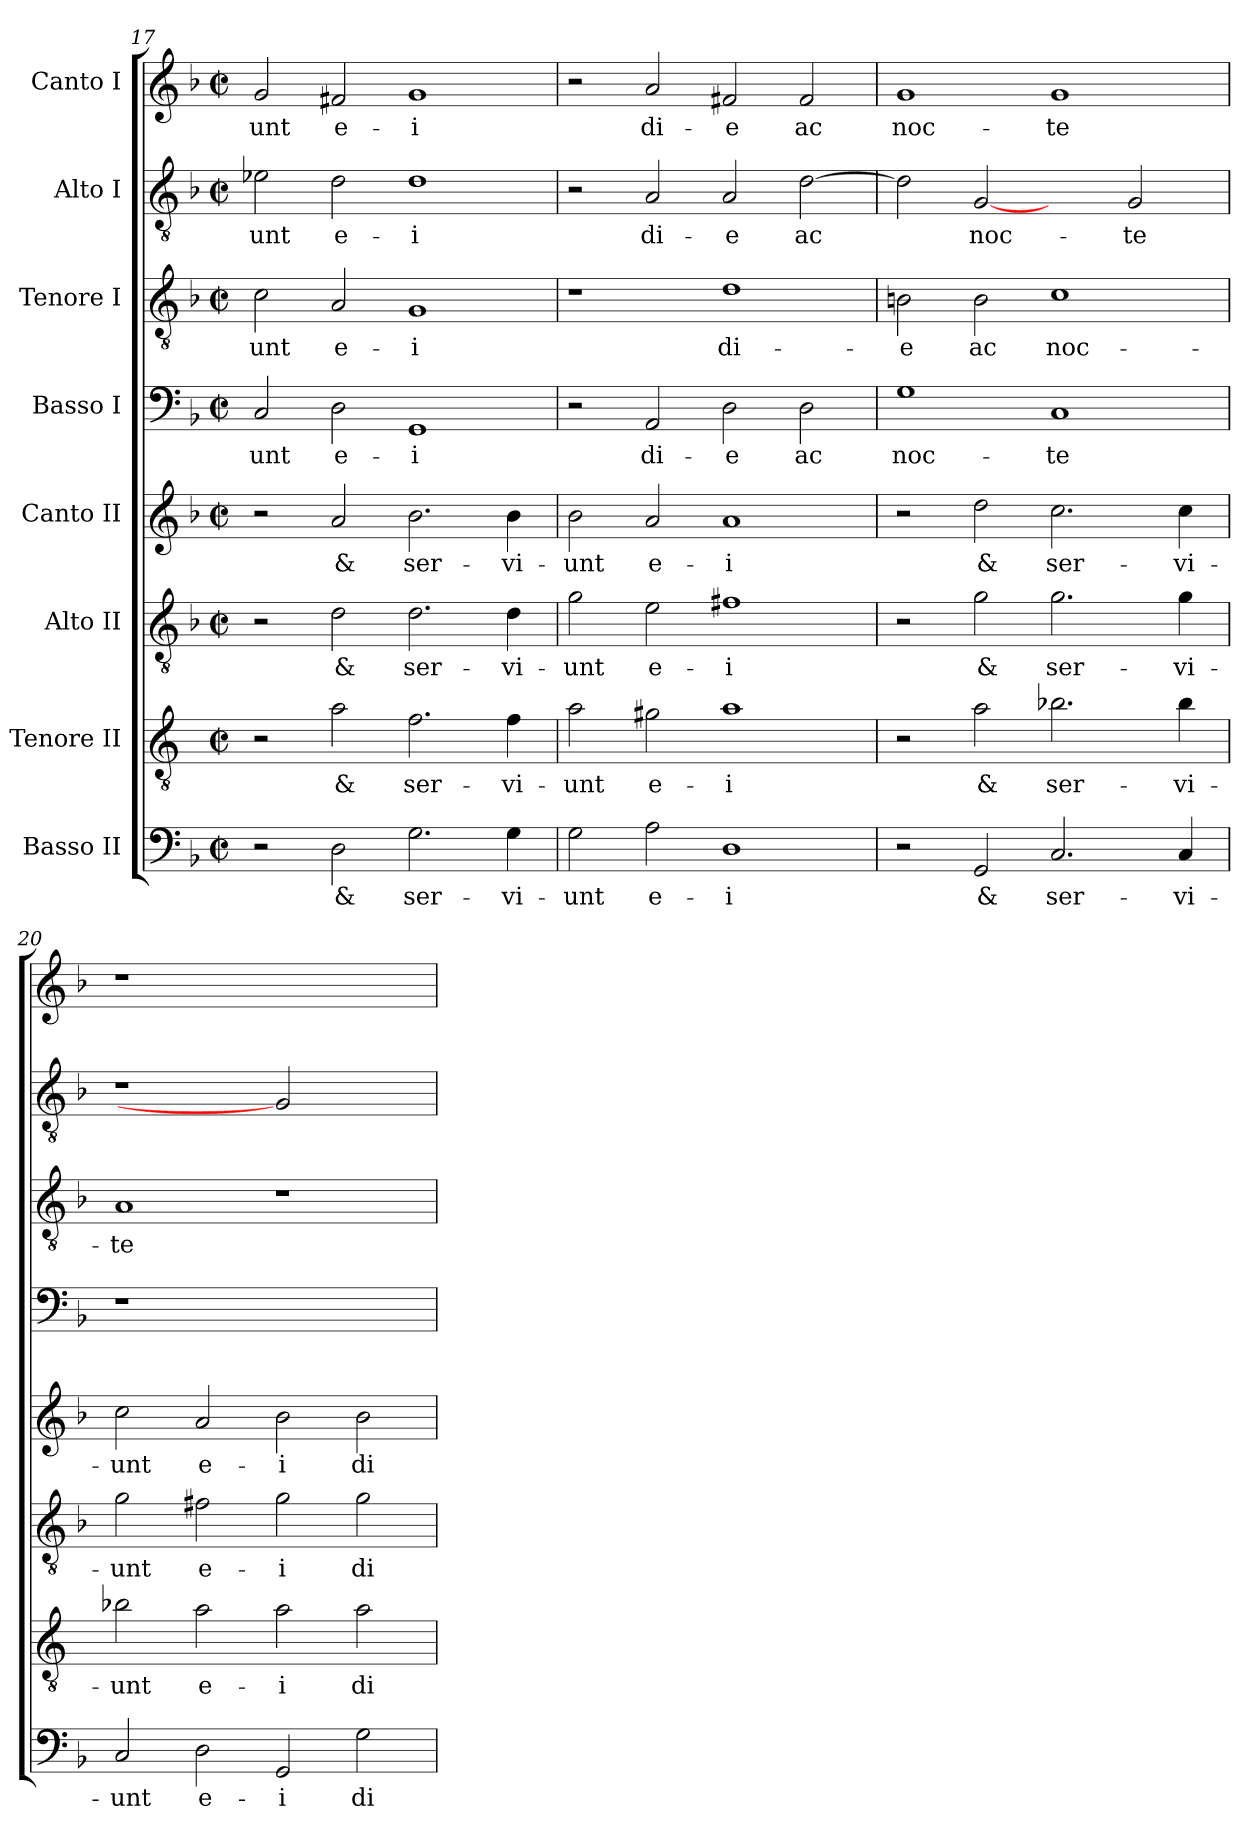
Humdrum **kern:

**kern	**text	**kern	**text	**kern	**text	**kern	**text	**kern	**text	**kern	**text	**kern	**text	**kern	**text
*part8	*part8	*part7	*part7	*part6	*part6	*part5	*part5	*part4	*part4	*part3	*part3	*part2	*part2	*part1	*part1
*staff8	*staff8	*staff7	*staff7	*staff6	*staff6	*staff5	*staff5	*staff4	*staff4	*staff3	*staff3	*staff2	*staff2	*staff1	*staff1
*I"Basso II	*	*I"Tenore II	*	*I"Alto II	*	*I"Canto II	*	*I"Basso I	*	*I"Tenore I	*	*I"Alto I	*	*I"Canto I	*
*clefF4	*	*clefGv2	*	*clefGv2	*	*clefG2	*	*clefF4	*	*clefGv2	*	*clefGv2	*	*clefG2	*
*	*	*ITrd4c7	*	*	*	*	*	*	*	*	*	*	*	*	*
*k[b-]	*	*k[b-]	*	*k[b-]	*	*k[b-]	*	*k[b-]	*	*k[b-]	*	*k[b-]	*	*k[b-]	*
*d:	*	*d:	*	*d:	*	*d:	*	*d:	*	*d:	*	*d:	*	*d:	*
*M2/2	*	*M2/2	*	*M2/2	*	*M2/2	*	*M2/2	*	*M2/2	*	*M2/2	*	*M2/2	*
*met(c|)	*	*met(c|)	*	*met(c|)	*	*met(c|)	*	*met(c|)	*	*met(c|)	*	*met(c|)	*	*met(c|)	*
=17	=17	=17	=17	=17	=17	=17	=17	=17	=17	=17	=17	=17	=17	=17	=17
!	!	!	!	!	!	!	!	!	!LO:LY:b	!	!LO:LY:b	!	!LO:LY:b	!	!LO:LY:b
2r	.	2r	.	2r	.	2r	.	2C/	-unt	2c\	-unt	2e-X\	-unt	2g/	-unt
!	!LO:LY:b	!	!LO:LY:b	!	!LO:LY:b	!	!LO:LY:b	!	!LO:LY:b	!	!LO:LY:b	!	!LO:LY:b	!	!LO:LY:b
2D\	&	2d\	&	2d\	&	2a/	&	2D\	e-	2A/	e-	2d\	e-	2f#X/	e-
!	!LO:LY:b	!	!LO:LY:b	!	!LO:LY:b	!	!LO:LY:b	!	!LO:LY:b	!	!LO:LY:b	!	!LO:LY:b	!	!LO:LY:b
2.G\	ser-	2.B-\	ser-	2.d\	ser-	2.b-\	ser-	1GG	-i	1G	-i	1d	-i	1g	-i
!	!LO:LY:b	!	!LO:LY:b	!	!LO:LY:b	!	!LO:LY:b	!	!	!	!	!	!	!	!
4G\	-vi-	4B-\	-vi-	4d\	-vi-	4b-\	-vi-	.	.	.	.	.	.	.	.
!!LO:LB:g=z
=18	=18	=18	=18	=18	=18	=18	=18	=18	=18	=18	=18	=18	=18	=18	=18
!	!LO:LY:b	!	!LO:LY:b	!	!LO:LY:b	!	!LO:LY:b	!	!	!	!	!	!	!	!
2G\	-unt	2d\	-unt	2g\	-unt	2b-\	-unt	2r	.	1r	.	2r	.	2r	.
!	!LO:LY:b	!	!LO:LY:b	!	!LO:LY:b	!	!LO:LY:b	!	!LO:LY:b	!	!	!	!LO:LY:b	!	!LO:LY:b
2A\	e-	2c#X\	e-	2e\	e-	2a/	e-	2AA/	di-	.	.	2A/	di-	2a/	di-
!	!LO:LY:b	!	!LO:LY:b	!	!LO:LY:b	!	!LO:LY:b	!	!LO:LY:b	!	!LO:LY:b	!	!LO:LY:b	!	!LO:LY:b
1D	-i	1d	-i	1f#X	-i	1a	-i	2D\	-e	1d	di-	2A/	-e	2f#X/	-e
!	!	!	!	!	!	!	!	!	!LO:LY:b	!	!	!	!LO:LY:b	!	!LO:LY:b
.	.	.	.	.	.	.	.	2D\	ac	.	.	[2d\	ac	2f#/	ac
=19	=19	=19	=19	=19	=19	=19	=19	=19	=19	=19	=19	=19	=19	=19	=19
!	!	!	!	!	!	!	!	!	!LO:LY:b	!	!LO:LY:b	!	!	!	!LO:LY:b
2r	.	2r	.	2r	.	2r	.	1G	noc-	2Bn\	-e	2d\]	.	1g	noc-
!	!LO:LY:b	!	!LO:LY:b	!	!LO:LY:b	!	!LO:LY:b	!	!	!	!LO:LY:b	!	!LO:LY:b	!	!
2GG/	&	2d\	&	2g\	&	2dd\	&	.	.	2B\	ac	[2G	noc-	.	.
!	!LO:LY:b	!	!LO:LY:b	!	!LO:LY:b	!	!LO:LY:b	!	!LO:LY:b	!	!LO:LY:b	!	!	!	!LO:LY:b
2.C/	ser-	2.e-X\	ser-	2.g\	ser-	2.cc\	ser-	1C	-te	1c	noc-	2ryy	.	1g	-te
!	!	!	!	!	!	!	!	!	!	!	!	!	!LO:LY:b	!	!
.	.	.	.	.	.	.	.	.	.	.	.	2G/	-te	.	.
!	!LO:LY:b	!	!LO:LY:b	!	!LO:LY:b	!	!LO:LY:b	!	!	!	!	!	!	!	!
4C/	-vi-	4e-\	-vi-	4g\	-vi-	4cc\	-vi-	.	.	.	.	.	.	.	.
=20	=20	=20	=20	=20	=20	=20	=20	=20	=20	=20	=20	=20	=20	=20	=20
!	!LO:LY:b	!	!LO:LY:b	!	!LO:LY:b	!	!LO:LY:b	!	!	!	!LO:LY:b	!	!	!	!
2C/	-unt	2e-X\	-unt	2g\	-unt	2cc\	-unt	1r	.	1A	-te	1r	.	1r	.
!	!LO:LY:b	!	!LO:LY:b	!	!LO:LY:b	!	!LO:LY:b	!	!	!	!	!	!	!	!
2D\	e-	2d\	e-	2f#X\	e-	2a/	e-	.	.	.	.	.	.	.	.
!	!LO:LY:b	!	!LO:LY:b	!	!LO:LY:b	!	!LO:LY:b	!	!	!	!	!	!	!	!
2GG/	-i	2d\	-i	2g\	-i	2b-\	-i	1ryy	.	1r	.	2G]	.	1ryy	.
!	!LO:LY:b	!	!LO:LY:b	!	!LO:LY:b	!	!LO:LY:b	!	!	!	!	!	!	!	!
2G\	di-	2d\	di-	2g\	di-	2b-\	di-	.	.	.	.	2ryy	.	.	.
=	=	=	=	=	=	=	=	=	=	=	=	=	=	=	=
*-	*-	*-	*-	*-	*-	*-	*-	*-	*-	*-	*-	*-	*-	*-	*-
